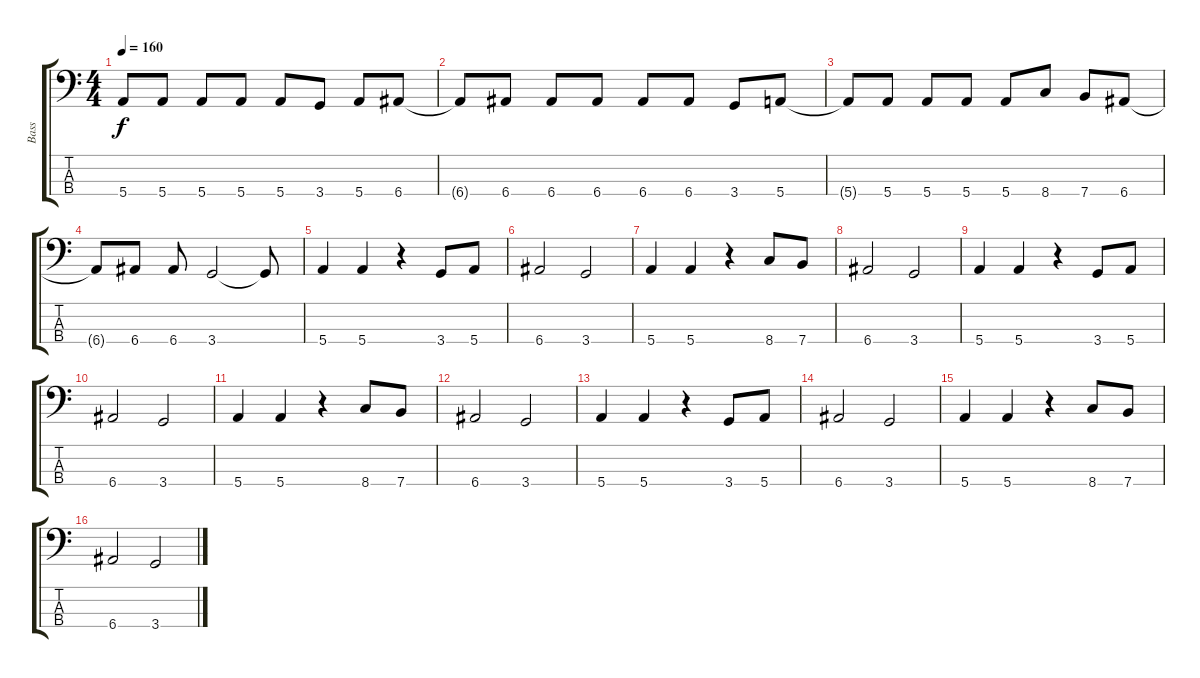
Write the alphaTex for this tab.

\track ("Bass" "Bass") {instrument electricbassfinger}
\staff {score tabs}
\tuning (G2 D2 A1 E1) {hide}
\ts (4 4)
\tempo 160
\clef f4
\ks c
5.4{t}.8{dy f} 5.4.8 5.4.8 5.4.8 5.4.8 3.4.8 5.4.8 6.4.8 |
6.4{t}.8 6.4.8 6.4.8 6.4.8 6.4.8 6.4.8 3.4.8 5.4.8 |
5.4{t}.8 5.4.8 5.4.8 5.4.8 5.4.8 8.4.8 7.4.8 6.4.8 |
6.4{t}.8 6.4.8 6.4.8 3.4.2 3.4{t}.8 |
5.4.4 5.4.4 r.4 3.4.8 5.4.8 |
6.4.2 3.4.2 |
5.4.4 5.4.4 r.4 8.4.8 7.4.8 |
6.4.2 3.4.2 |
5.4.4 5.4.4 r.4 3.4.8 5.4.8 |
6.4.2 3.4.2 |
5.4.4 5.4.4 r.4 8.4.8 7.4.8 |
6.4.2 3.4.2 |
5.4.4 5.4.4 r.4 3.4.8 5.4.8 |
6.4.2 3.4.2 |
5.4.4 5.4.4 r.4 8.4.8 7.4.8 |
6.4.2 3.4.2
